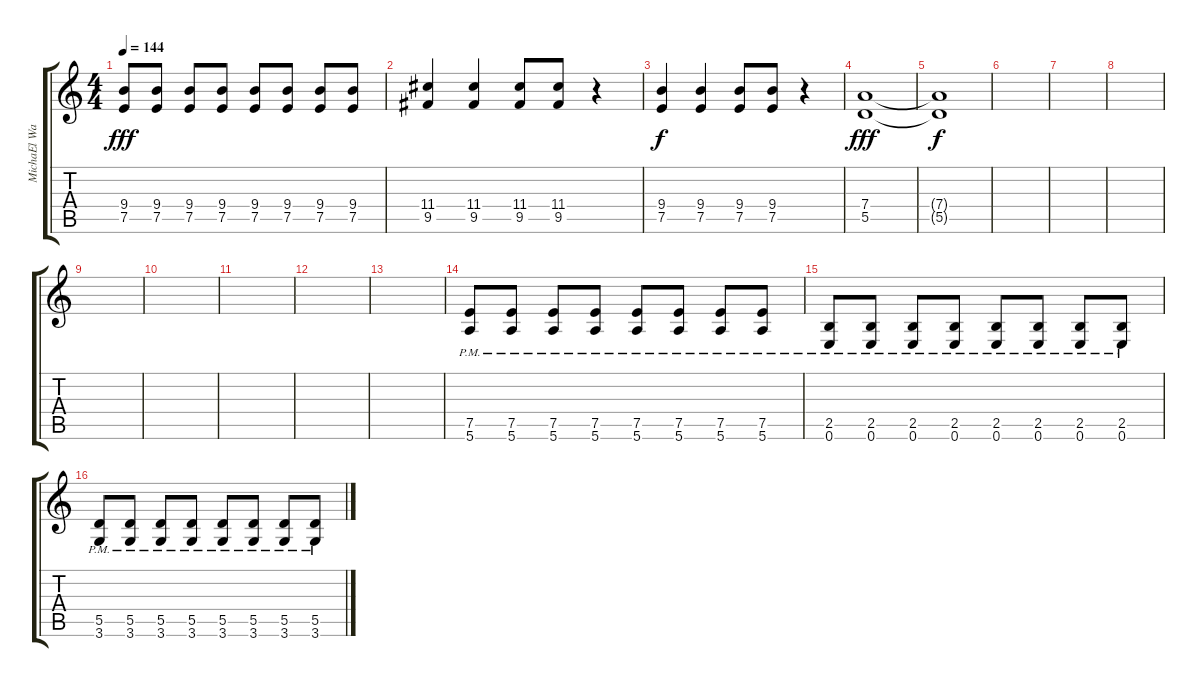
\track ("MichaEl Wan" "MichaEl Wa") {instrument electricguitarjazz}
\staff {score tabs}
\tuning (E4 B3 G3 D3 A2 E2) {hide}
\ts (4 4)
\tempo 144
\clef g2
\ks c
(9.4 7.5).8{dy fff} (9.4 7.5).8 (9.4 7.5).8 (9.4 7.5).8 (9.4 7.5).8 (9.4 7.5).8 (9.4 7.5).8 (9.4 7.5).8 |
(11.4 9.5).4 (11.4 9.5).4 (11.4 9.5).8 (11.4 9.5).8 r.4 |
(9.4 7.5).4{dy f} (9.4 7.5).4 (9.4 7.5).8 (9.4 7.5).8 r.4 |
(7.4 5.5).1{dy fff} |
(7.4{t} 5.5{t}).1{dy f} |
|
|
|
|
|
|
|
|
(7.5{pm} 5.6{pm}).8 (7.5{pm} 5.6{pm}).8 (7.5{pm} 5.6{pm}).8 (7.5{pm} 5.6{pm}).8 (7.5{pm} 5.6{pm}).8 (7.5{pm} 5.6{pm}).8 (7.5{pm} 5.6{pm}).8 (7.5{pm} 5.6{pm}).8 |
(2.5{pm} 0.6{pm}).8 (2.5{pm} 0.6{pm}).8 (2.5{pm} 0.6{pm}).8 (2.5{pm} 0.6{pm}).8 (2.5{pm} 0.6{pm}).8 (2.5{pm} 0.6{pm}).8 (2.5{pm} 0.6{pm}).8 (2.5{pm} 0.6{pm}).8 |
(5.5{pm} 3.6{pm}).8 (5.5{pm} 3.6{pm}).8 (5.5{pm} 3.6{pm}).8 (5.5{pm} 3.6{pm}).8 (5.5{pm} 3.6{pm}).8 (5.5{pm} 3.6{pm}).8 (5.5{pm} 3.6{pm}).8 (5.5{pm} 3.6{pm}).8
